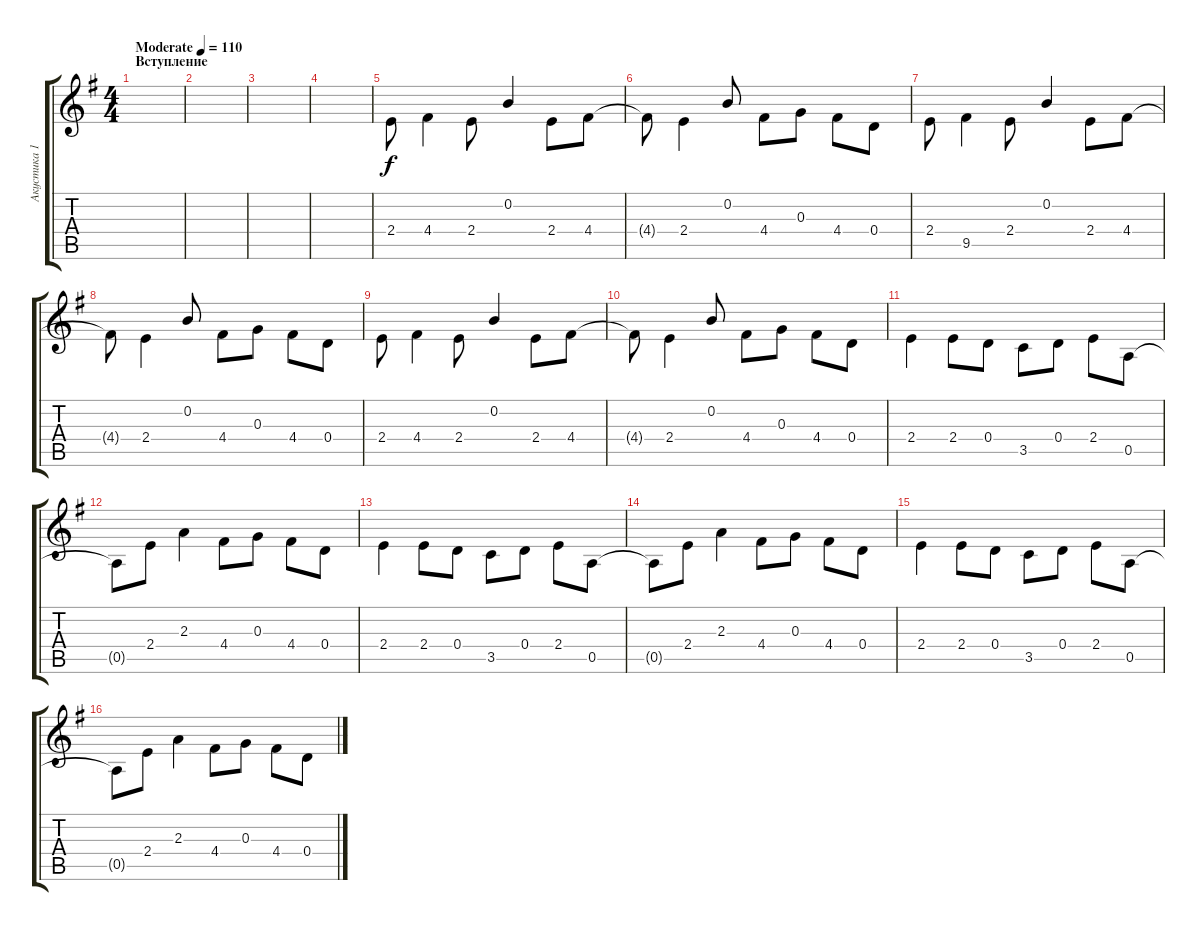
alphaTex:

\track ("Акустика 1" "Акустика 1") {instrument acousticguitarsteel}
\staff {score tabs}
\tuning (E4 B3 G3 D3 A2 E2) {hide}
\ts (4 4)
\section ("" "Вступление")
\tempo (110 "Moderate")
\clef g2
\ks eminor
|
|
|
|
2.4.8{beam Down} 4.4.4{beam Down} 2.4.8{beam Down} 0.2.4{beam Up} 2.4.8{beam Down} 4.4.8{beam Down} |
4.4{t}.8{beam Down} 2.4.4{beam Down} 0.2.8{beam Up} 4.4.8{beam Down} 0.3.8{beam Down} 4.4.8{beam Down} 0.4.8{beam Down} |
2.4.8{beam Down} 9.5.4{beam Down} 2.4.8{beam Down} 0.2.4{beam Up} 2.4.8{beam Down} 4.4.8{beam Down} |
4.4{t}.8{beam Down} 2.4.4{beam Down} 0.2.8{beam Up} 4.4.8{beam Down} 0.3.8{beam Down} 4.4.8{beam Down} 0.4.8{beam Down} |
2.4.8{beam Down} 4.4.4{beam Down} 2.4.8{beam Down} 0.2.4{beam Up} 2.4.8{beam Down} 4.4.8{beam Down} |
4.4{t}.8{beam Down} 2.4.4{beam Down} 0.2.8{beam Up} 4.4.8{beam Down} 0.3.8{beam Down} 4.4.8{beam Down} 0.4.8{beam Down} |
2.4.4{beam Down} 2.4.8{beam Down} 0.4.8{beam Down} 3.5.8{beam Down} 0.4.8{beam Down} 2.4.8{beam Down} 0.5.8{beam Down} |
0.5{t}.8{beam Down} 2.4.8{beam Down} 2.3.4{beam Down} 4.4.8{beam Down} 0.3.8{beam Down} 4.4.8{beam Down} 0.4.8{beam Down} |
2.4.4{beam Down} 2.4.8{beam Down} 0.4.8{beam Down} 3.5.8{beam Down} 0.4.8{beam Down} 2.4.8{beam Down} 0.5.8{beam Down} |
0.5{t}.8{beam Down} 2.4.8{beam Down} 2.3.4{beam Down} 4.4.8{beam Down} 0.3.8{beam Down} 4.4.8{beam Down} 0.4.8{beam Down} |
2.4.4{beam Down} 2.4.8{beam Down} 0.4.8{beam Down} 3.5.8{beam Down} 0.4.8{beam Down} 2.4.8{beam Down} 0.5.8{beam Down} |
0.5{t}.8{beam Down} 2.4.8{beam Down} 2.3.4{beam Down} 4.4.8{beam Down} 0.3.8{beam Down} 4.4.8{beam Down} 0.4.8{beam Down}
